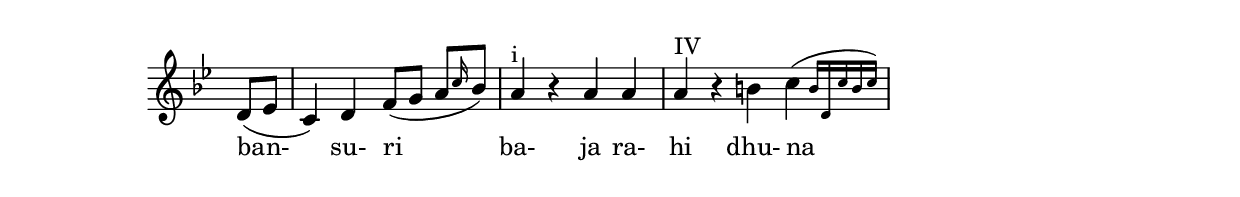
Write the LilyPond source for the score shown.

#(ly:set-option 'midi-extension "mid")
\version "2.12.3"
\include "english.ly"
\header{


}
%{

%}
melody = {
\once \override Staff.TimeSignature #'stencil = ##f
\clef treble
\key c \phrygian
\cadenzaOn


 \bar "|:"  c'8[( df'8] \bar "|"  bf4) c'4 ef'8[( f'8] \afterGrace g'8[{bf'16} af'8]) \bar "|"  g'4^"i" r4 g'4 g'4 \bar "|"  g'4^"IV" r4 a'4 \afterGrace bf'4({a'16[ c'16 bf'16 a'16 bf'16])} \bar "|"  
 
}


text = \lyricmode {
ban-   su- ri    ba- ja ra- hi dhu- na 
}

\score{
\transpose c' d'
<<
\new Voice = "one" {
\melody
}
\new Lyrics \lyricsto "one" \text
>>
\layout {
\context {
\Score
}
}
\midi {
\context {
\Score
tempoWholesPerMinute = #(ly:make-moment 200 4)
}
}
}